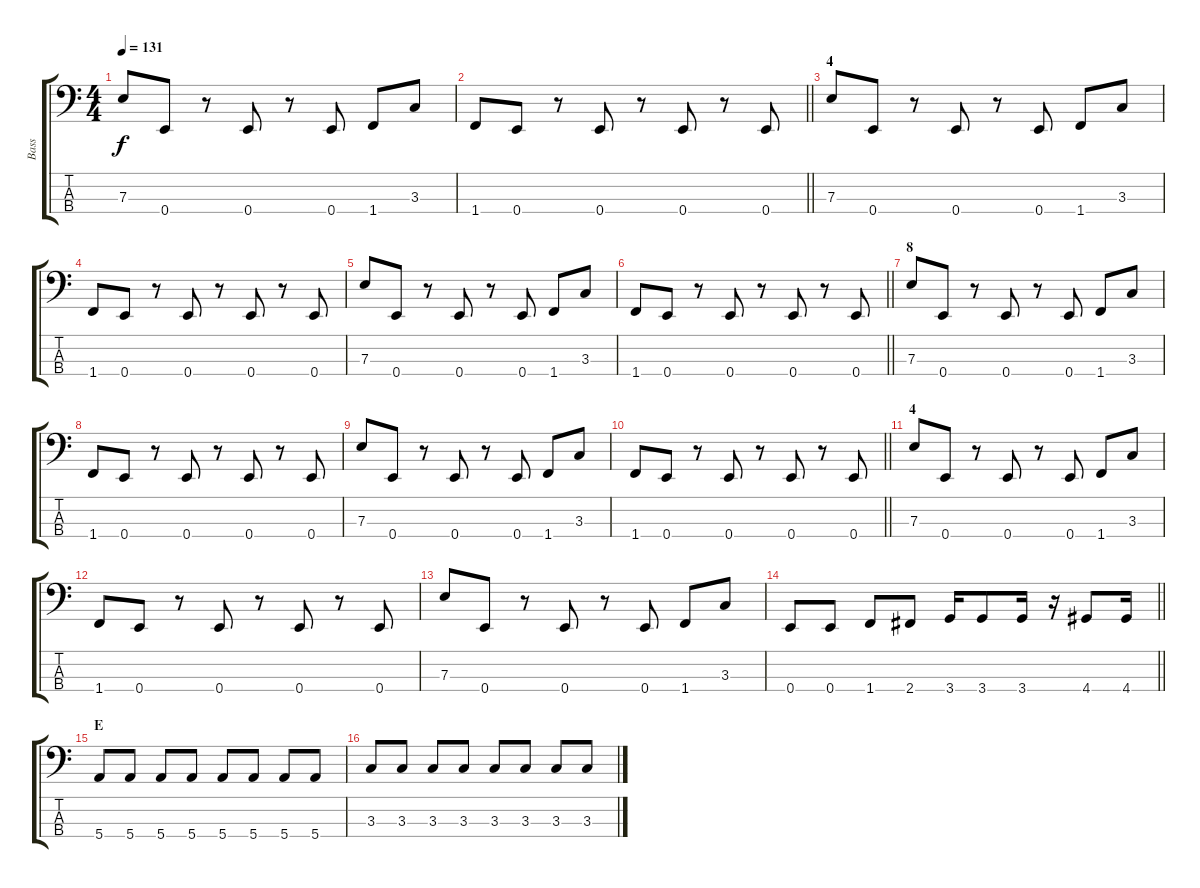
\track ("Bass" "Bass") {instrument electricbassfinger}
\staff {score tabs}
\tuning (G2 D2 A1 E1) {hide}
\ts (4 4)
\tempo 131
\clef f4
\ks c
7.3.8{dy f} 0.4.8 r.8 0.4.8 r.8 0.4.8 1.4.8 3.3.8 |
\barLineRight lightlight
1.4.8 0.4.8 r.8 0.4.8 r.8 0.4.8 r.8 0.4.8 |
\section ("" "4")
7.3.8 0.4.8 r.8 0.4.8 r.8 0.4.8 1.4.8 3.3.8 |
1.4.8 0.4.8 r.8 0.4.8 r.8 0.4.8 r.8 0.4.8 |
7.3.8 0.4.8 r.8 0.4.8 r.8 0.4.8 1.4.8 3.3.8 |
\barLineRight lightlight
1.4.8 0.4.8 r.8 0.4.8 r.8 0.4.8 r.8 0.4.8 |
\section ("" "8")
7.3.8 0.4.8 r.8 0.4.8 r.8 0.4.8 1.4.8 3.3.8 |
1.4.8 0.4.8 r.8 0.4.8 r.8 0.4.8 r.8 0.4.8 |
7.3.8 0.4.8 r.8 0.4.8 r.8 0.4.8 1.4.8 3.3.8 |
\barLineRight lightlight
1.4.8 0.4.8 r.8 0.4.8 r.8 0.4.8 r.8 0.4.8 |
\section ("" "4")
7.3.8 0.4.8 r.8 0.4.8 r.8 0.4.8 1.4.8 3.3.8 |
1.4.8 0.4.8 r.8 0.4.8 r.8 0.4.8 r.8 0.4.8 |
7.3.8 0.4.8 r.8 0.4.8 r.8 0.4.8 1.4.8 3.3.8 |
\barLineRight lightlight
0.4.8 0.4.8 1.4.8 2.4.8 3.4.16 3.4.8 3.4.16 r.16 4.4.8 4.4.16 |
\section ("" "E")
5.4.8 5.4.8 5.4.8 5.4.8 5.4.8 5.4.8 5.4.8 5.4.8 |
3.3.8 3.3.8 3.3.8 3.3.8 3.3.8 3.3.8 3.3.8 3.3.8
